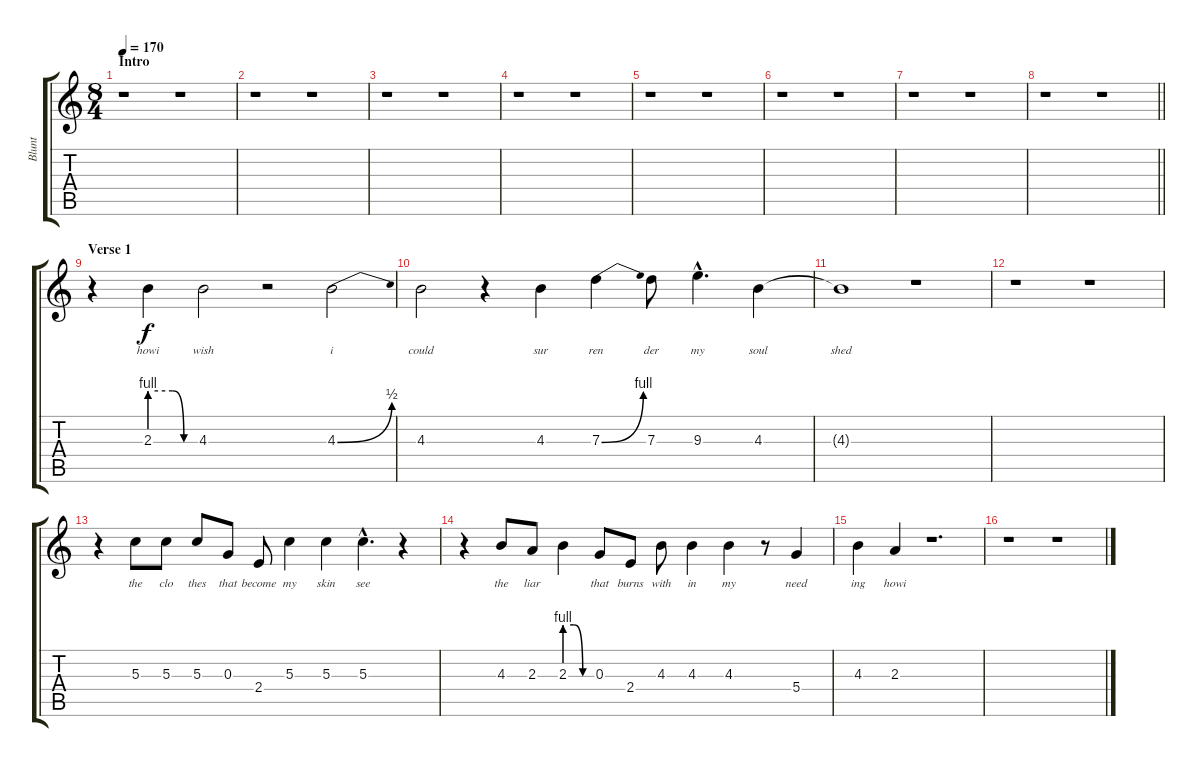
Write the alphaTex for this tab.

\track ("Blunt" "Blunt") {instrument distortionguitar}
\staff {score tabs}
\tuning (E4 B3 G3 D3 A2 E2) {hide}
\ts (8 4)
\section ("" "Intro")
\tempo 170
\clef g2
\ks c
r.1{dy f instrument distortionguitar} r.1 |
r.1 r.1 |
r.1 r.1 |
r.1 r.1 |
r.1 r.1 |
r.1 r.1 |
r.1 r.1 |
\barLineRight lightlight
r.1 r.1 |
\section ("" "Verse 1")
r.4 2.3{be (custom 0 4 30 4 45 0 60 0)}.4{lyrics (0 "howi") lyrics (1 "") lyrics (2 "") lyrics (3 "") lyrics (4 "")} 4.3.2{lyrics (0 "wish") lyrics (1 "") lyrics (2 "") lyrics (3 "") lyrics (4 "")} r.2 4.3{be (bend 0 0 60 2)}.2{lyrics (0 "i") lyrics (1 "") lyrics (2 "") lyrics (3 "") lyrics (4 "")} |
4.3.2{lyrics (0 "could") lyrics (1 "") lyrics (2 "") lyrics (3 "") lyrics (4 "")} r.4 4.3.4{lyrics (0 "sur") lyrics (1 "") lyrics (2 "") lyrics (3 "") lyrics (4 "")} 7.3{be (bend 0 0 60 4)}.4{lyrics (0 "ren") lyrics (1 "") lyrics (2 "") lyrics (3 "") lyrics (4 "")} 7.3.8{lyrics (0 "der") lyrics (1 "") lyrics (2 "") lyrics (3 "") lyrics (4 "")} 9.3{hac}.4{d lyrics (0 "my") lyrics (1 "") lyrics (2 "") lyrics (3 "") lyrics (4 "")} 4.3.4{lyrics (0 "soul") lyrics (1 "") lyrics (2 "") lyrics (3 "") lyrics (4 "")} |
4.3{t}.1{lyrics (0 "shed") lyrics (1 "") lyrics (2 "") lyrics (3 "") lyrics (4 "")} r.1 |
r.1 r.1 |
r.4 5.3.8{lyrics (0 "the") lyrics (1 "") lyrics (2 "") lyrics (3 "") lyrics (4 "")} 5.3.8{lyrics (0 "clo") lyrics (1 "") lyrics (2 "") lyrics (3 "") lyrics (4 "")} 5.3.8{lyrics (0 "thes") lyrics (1 "") lyrics (2 "") lyrics (3 "") lyrics (4 "")} 0.3.8{lyrics (0 "that") lyrics (1 "") lyrics (2 "") lyrics (3 "") lyrics (4 "")} 2.4.8{lyrics (0 "become") lyrics (1 "") lyrics (2 "") lyrics (3 "") lyrics (4 "")} 5.3.4{lyrics (0 "my") lyrics (1 "") lyrics (2 "") lyrics (3 "") lyrics (4 "")} 5.3.4{lyrics (0 "skin") lyrics (1 "") lyrics (2 "") lyrics (3 "") lyrics (4 "")} 5.3{hac}.4{d lyrics (0 "see") lyrics (1 "") lyrics (2 "") lyrics (3 "") lyrics (4 "")} r.4 |
r.4 4.3.8{lyrics (0 "the") lyrics (1 "") lyrics (2 "") lyrics (3 "") lyrics (4 "")} 2.3.8{lyrics (0 "liar") lyrics (1 "") lyrics (2 "") lyrics (3 "") lyrics (4 "")} 2.3{be (custom 0 4 20 4 40 0 60 0)}.4{lyrics (0 "") lyrics (1 "") lyrics (2 "") lyrics (3 "") lyrics (4 "")} 0.3.8{lyrics (0 "that") lyrics (1 "") lyrics (2 "") lyrics (3 "") lyrics (4 "")} 2.4.8{lyrics (0 "burns") lyrics (1 "") lyrics (2 "") lyrics (3 "") lyrics (4 "")} 4.3.8{lyrics (0 "with") lyrics (1 "") lyrics (2 "") lyrics (3 "") lyrics (4 "")} 4.3.4{lyrics (0 "in") lyrics (1 "") lyrics (2 "") lyrics (3 "") lyrics (4 "")} 4.3.4{lyrics (0 "my") lyrics (1 "") lyrics (2 "") lyrics (3 "") lyrics (4 "")} r.8 5.4.4{lyrics (0 "need") lyrics (1 "") lyrics (2 "") lyrics (3 "") lyrics (4 "")} |
4.3.4{lyrics (0 "ing") lyrics (1 "") lyrics (2 "") lyrics (3 "") lyrics (4 "")} 2.3.4{lyrics (0 "howi") lyrics (1 "") lyrics (2 "") lyrics (3 "") lyrics (4 "")} r.1{d} |
r.1 r.1
